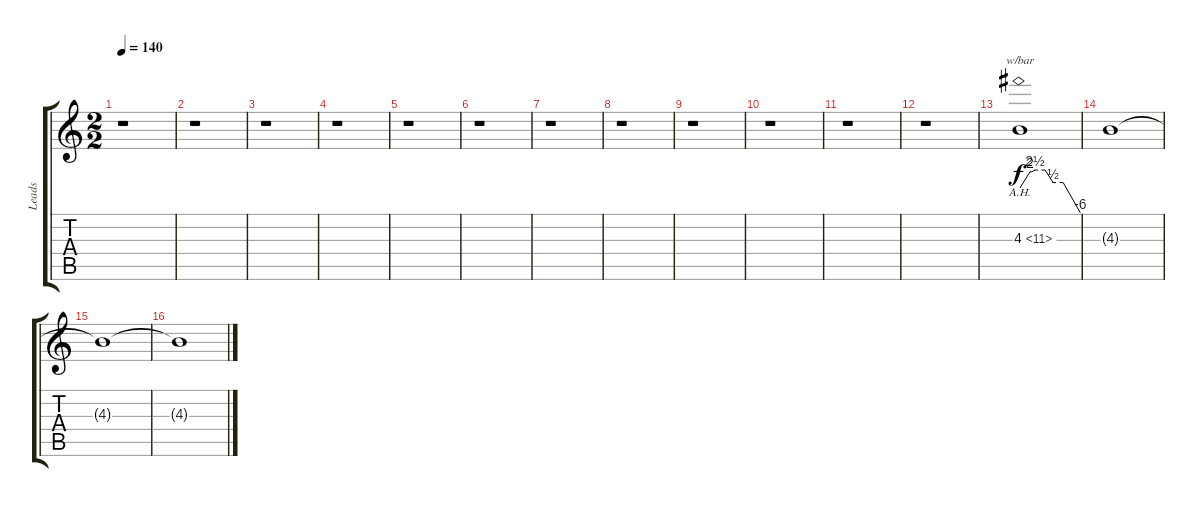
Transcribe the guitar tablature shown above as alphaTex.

\track ("Leads" "Leads") {instrument distortionguitar}
\staff {score tabs}
\tuning (E4 B3 G3 D3 A2 E2) {hide}
\ts (2 2)
\tempo 140
\clef g2
\ks c
r.1{dy f} |
r.1 |
r.1 |
r.1 |
r.1 |
r.1 |
r.1 |
r.1 |
r.1 |
r.1 |
r.1 |
r.1 |
4.3{ah 7}.1{tbe (custom default 0 0 10 8 12 8 15 10 25 10 33 2 43 2 60 -24)} |
4.3{t}.1 |
4.3{t}.1 |
4.3{t}.1
